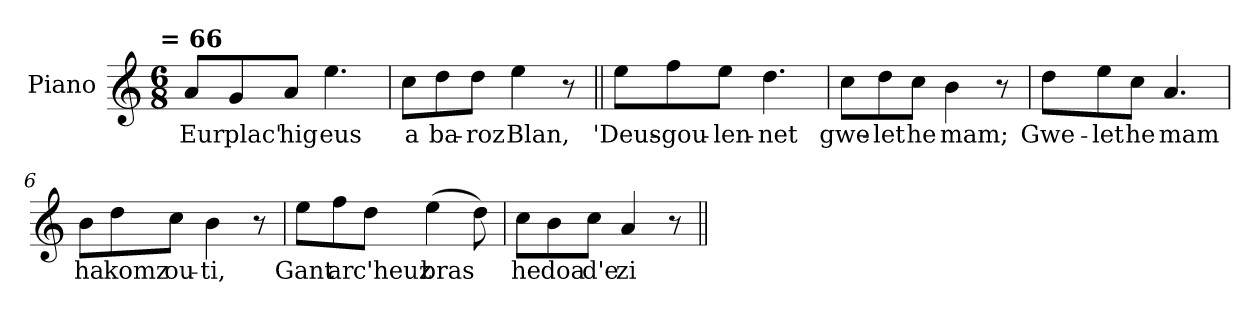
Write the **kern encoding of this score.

**kern	**text
*part1	*part1
*staff1	*staff1
*I"Piano	*
*I'Pno	*
*clefG2	*
*k[]	*
!!LO:TX:omd:t= = 66
*M6/8	*
*MM99	*
=1	=1
8a/L	Eur
8g/	plac'
8a/J	hig
4.ee\	eus
=2	=2
8cc\L	a
8dd\	ba-
8dd\J	-roz
4ee\	Blan,
8r	.
=3||	=3||
8ee\L	'Deus-
8ff\	gou-
8ee\J	-len-
4.dd\	-net
=4	=4
8cc\L	gwe-
8dd\	-let
8cc\J	he
4b\	mam;
8r	.
=5	=5
8dd\L	Gwe­-
8ee\	-let
8cc\J	he
4.a/	mam
=6	=6
8b\L	ha
8dd\	komz
8cc\J	ou-
4b\	-ti,
8r	.
=7	=7
8ee\L	Gant
8ff\	ar
8dd\J	c'heuz
(>4ee\	bras
8dd\)	.
=8	=8
8cc\L	he
8b\	doa
8cc\J	d'e
4a/	zi
8r	.
=||	=||
*-	*-
